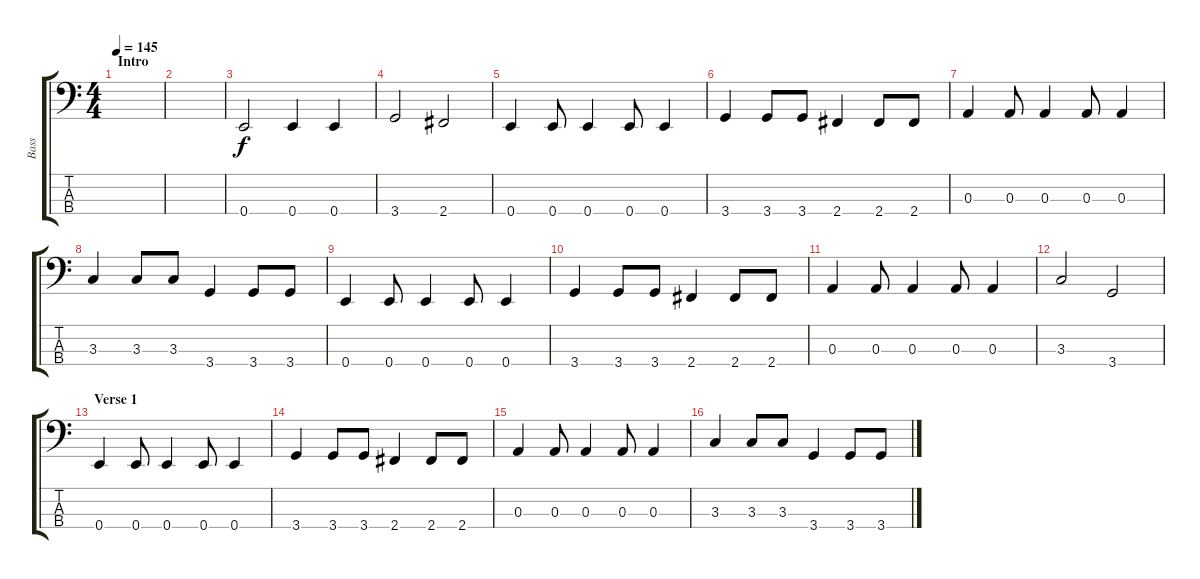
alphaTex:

\track ("Bass" "Bass") {instrument electricbassfinger}
\staff {score tabs}
\tuning (G2 D2 A1 E1) {hide}
\ts (4 4)
\section ("" "Intro")
\tempo 145
\clef f4
\ks c
|
|
0.4.2 0.4.4 0.4.4 |
3.4.2 2.4.2 |
0.4.4 0.4.8 0.4.4 0.4.8 0.4.4 |
3.4.4 3.4.8 3.4.8 2.4.4 2.4.8 2.4.8 |
0.3.4 0.3.8 0.3.4 0.3.8 0.3.4 |
3.3.4 3.3.8 3.3.8 3.4.4 3.4.8 3.4.8 |
0.4.4 0.4.8 0.4.4 0.4.8 0.4.4 |
3.4.4 3.4.8 3.4.8 2.4.4 2.4.8 2.4.8 |
0.3.4 0.3.8 0.3.4 0.3.8 0.3.4 |
3.3.2 3.4.2 |
\section ("" "Verse 1")
0.4.4 0.4.8 0.4.4 0.4.8 0.4.4 |
3.4.4 3.4.8 3.4.8 2.4.4 2.4.8 2.4.8 |
0.3.4 0.3.8 0.3.4 0.3.8 0.3.4 |
3.3.4 3.3.8 3.3.8 3.4.4 3.4.8 3.4.8
